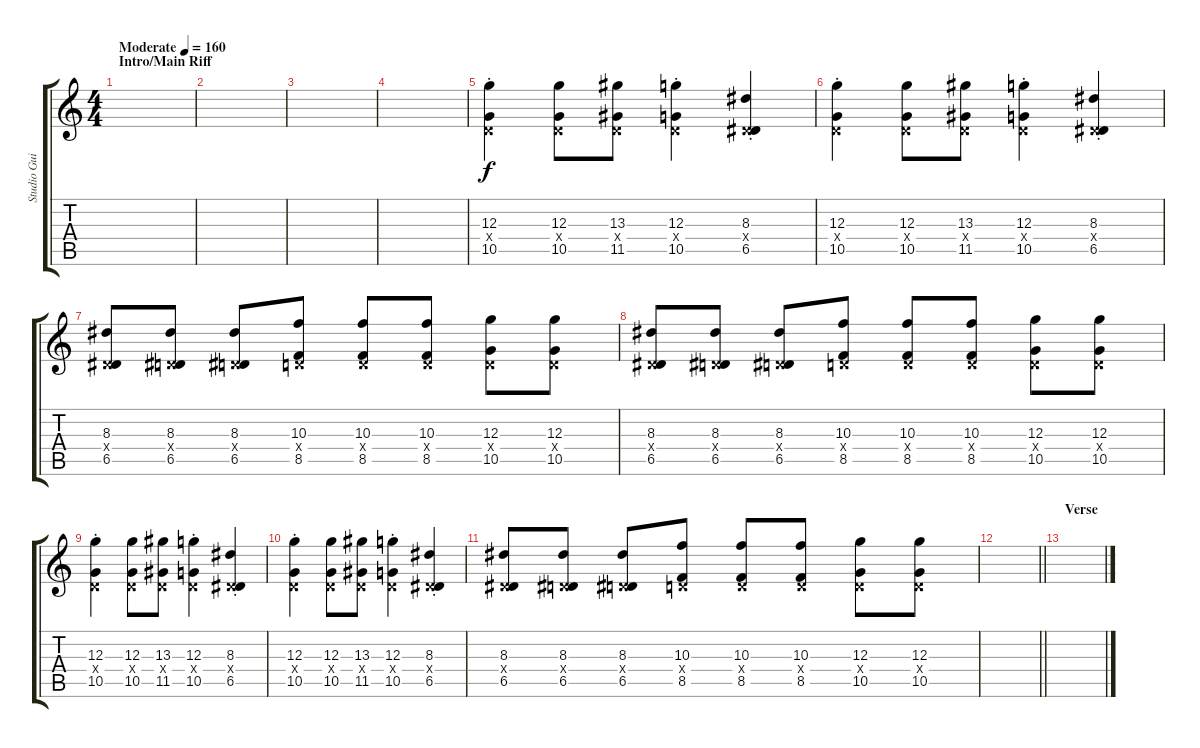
\track ("Studio Guitar" "Studio Gui") {instrument overdrivenguitar}
\staff {score tabs}
\tuning (E4 B3 G3 D3 A2 D2) {hide}
\ts (4 4)
\section ("" "Intro/Main Riff")
\tempo (160 "Moderate")
\clef g2
\ks c
|
|
|
|
(12.3{st} 0.4{x} 10.5{st}).4 (12.3 0.4{x} 10.5).8 (13.3 0.4{x} 11.5).8 (12.3{st} 0.4{x} 10.5{st}).4 (8.3{st} 0.4{x} 6.5{st}).4 |
(12.3{st} 0.4{x} 10.5{st}).4 (12.3 0.4{x} 10.5).8 (13.3 0.4{x} 11.5).8 (12.3{st} 0.4{x} 10.5{st}).4 (8.3{st} 0.4{x} 6.5{st}).4 |
(8.3 0.4{x} 6.5).8 (8.3 0.4{x} 6.5).8 (8.3 0.4{x} 6.5).8 (10.3 0.4{x} 8.5).8 (10.3 0.4{x} 8.5).8 (10.3 0.4{x} 8.5).8 (12.3 0.4{x} 10.5).8 (12.3 0.4{x} 10.5).8 |
(8.3 0.4{x} 6.5).8 (8.3 0.4{x} 6.5).8 (8.3 0.4{x} 6.5).8 (10.3 0.4{x} 8.5).8 (10.3 0.4{x} 8.5).8 (10.3 0.4{x} 8.5).8 (12.3 0.4{x} 10.5).8 (12.3 0.4{x} 10.5).8 |
(12.3{st} 0.4{x} 10.5{st}).4 (12.3 0.4{x} 10.5).8 (13.3 0.4{x} 11.5).8 (12.3{st} 0.4{x} 10.5{st}).4 (8.3{st} 0.4{x} 6.5{st}).4 |
(12.3{st} 0.4{x} 10.5{st}).4 (12.3 0.4{x} 10.5).8 (13.3 0.4{x} 11.5).8 (12.3{st} 0.4{x} 10.5{st}).4 (8.3{st} 0.4{x} 6.5{st}).4 |
(8.3 0.4{x} 6.5).8 (8.3 0.4{x} 6.5).8 (8.3 0.4{x} 6.5).8 (10.3 0.4{x} 8.5).8 (10.3 0.4{x} 8.5).8 (10.3 0.4{x} 8.5).8 (12.3 0.4{x} 10.5).8 (12.3 0.4{x} 10.5).8 |
\barLineRight lightlight
|
\section ("" "Verse")
